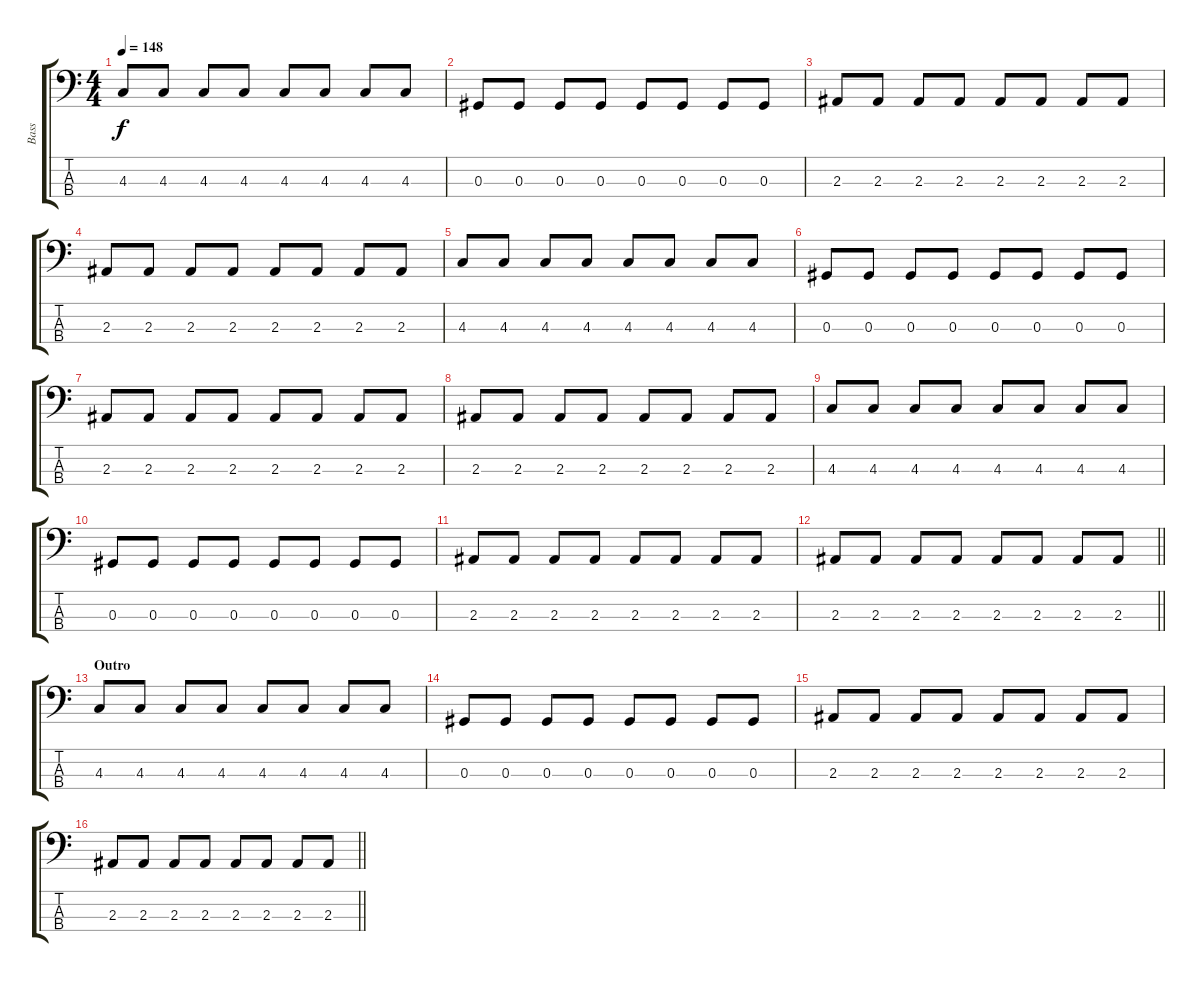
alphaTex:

\track ("Bass" "Bass") {instrument slapbass2}
\staff {score tabs}
\tuning (Gb2 Db2 Ab1 Eb1) {hide}
\ts (4 4)
\tempo 148
\clef f4
\ks c
4.3.8{dy f} 4.3.8 4.3.8 4.3.8 4.3.8 4.3.8 4.3.8 4.3.8 |
0.3.8 0.3.8 0.3.8 0.3.8 0.3.8 0.3.8 0.3.8 0.3.8 |
2.3.8 2.3.8 2.3.8 2.3.8 2.3.8 2.3.8 2.3.8 2.3.8 |
2.3.8 2.3.8 2.3.8 2.3.8 2.3.8 2.3.8 2.3.8 2.3.8 |
4.3.8 4.3.8 4.3.8 4.3.8 4.3.8 4.3.8 4.3.8 4.3.8 |
0.3.8 0.3.8 0.3.8 0.3.8 0.3.8 0.3.8 0.3.8 0.3.8 |
2.3.8 2.3.8 2.3.8 2.3.8 2.3.8 2.3.8 2.3.8 2.3.8 |
2.3.8 2.3.8 2.3.8 2.3.8 2.3.8 2.3.8 2.3.8 2.3.8 |
4.3.8 4.3.8 4.3.8 4.3.8 4.3.8 4.3.8 4.3.8 4.3.8 |
0.3.8 0.3.8 0.3.8 0.3.8 0.3.8 0.3.8 0.3.8 0.3.8 |
2.3.8 2.3.8 2.3.8 2.3.8 2.3.8 2.3.8 2.3.8 2.3.8 |
\barLineRight lightlight
2.3.8 2.3.8 2.3.8 2.3.8 2.3.8 2.3.8 2.3.8 2.3.8 |
\section ("" "Outro")
4.3.8 4.3.8 4.3.8 4.3.8 4.3.8 4.3.8 4.3.8 4.3.8 |
0.3.8 0.3.8 0.3.8 0.3.8 0.3.8 0.3.8 0.3.8 0.3.8 |
2.3.8 2.3.8 2.3.8 2.3.8 2.3.8 2.3.8 2.3.8 2.3.8 |
\barLineRight lightlight
2.3.8 2.3.8 2.3.8 2.3.8 2.3.8 2.3.8 2.3.8 2.3.8
